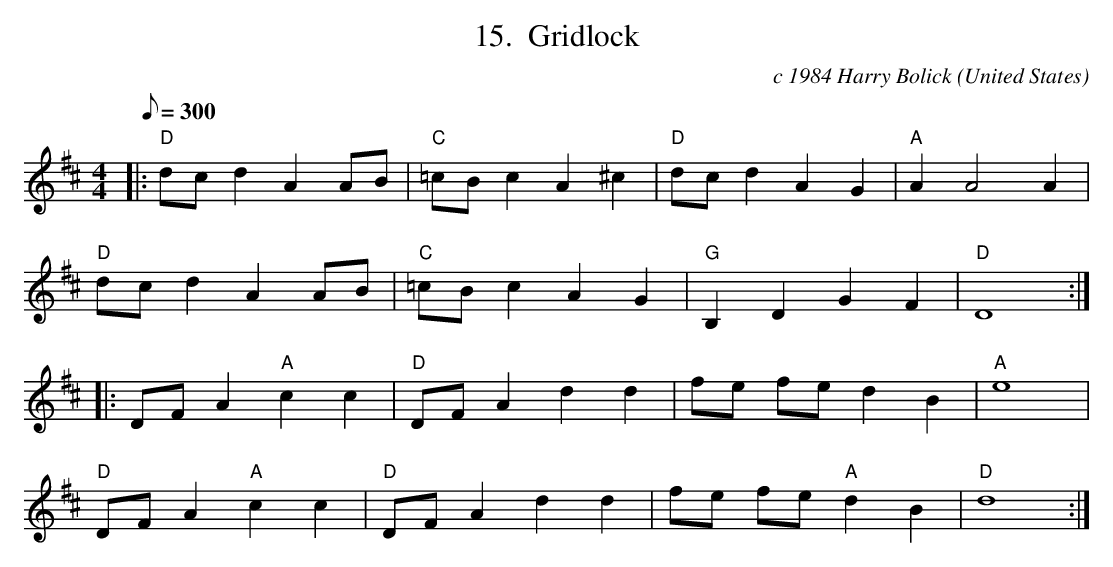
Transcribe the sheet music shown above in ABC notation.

X:1
T:15.  Gridlock
C:c 1984 Harry Bolick
O:United States
M:4/4
L:1/8
Q:300
K:D
|: "D" dc d2 A2 AB| "C"=cB c2 A2 ^c2| "D" dc d2 A2 G2 | "A" A2 A4 A2|
"D" dc d2 A2 AB| "C"=cB c2 A2 G2|"G" B,2D2G2F2|"D"D8:|
|:DF A2 "A" c2 c2|"D"DF A2  d2 d2| fe fe d2B2|"A" e8|
"D"DF A2 "A" c2 c2|"D"DF A2  d2 d2| fe fe"A" d2B2| "D" d8:|
